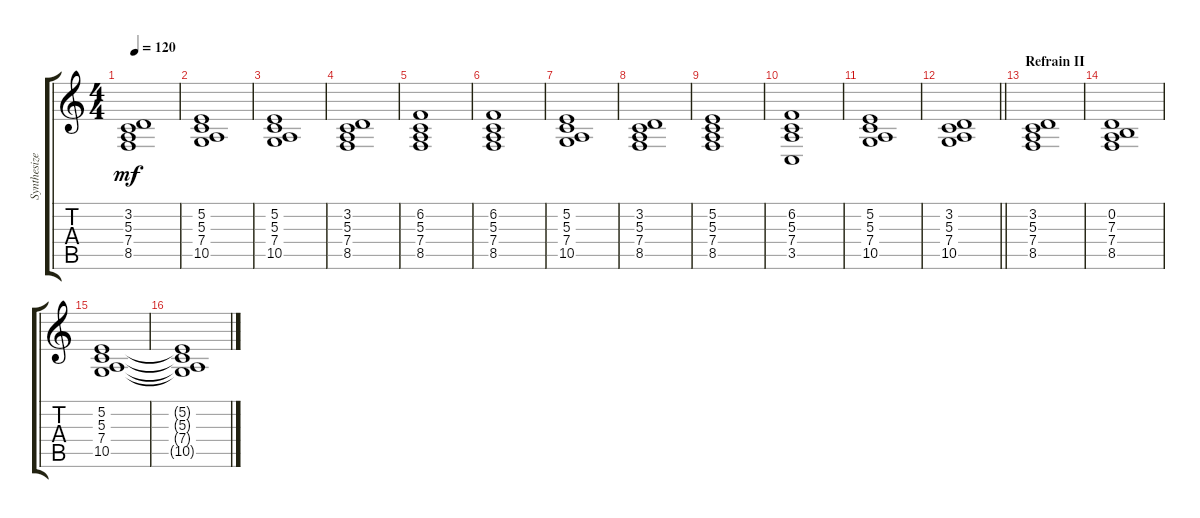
\track ("Synthesizer" "Synthesize") {instrument pad1newage}
\staff {score tabs}
\tuning (E4 B3 G3 D3 A2 E2) {hide}
\ts (4 4)
\tempo 120
\clef g2
\ks c
(3.2 5.3 7.4 8.5).1{dy mf} |
(5.2 5.3 7.4 10.5).1 |
(5.2 5.3 7.4 10.5).1 |
(3.2 5.3 7.4 8.5).1 |
(6.2 5.3 7.4 8.5).1 |
(6.2 5.3 7.4 8.5).1 |
(5.2 5.3 7.4 10.5).1 |
(3.2 5.3 7.4 8.5).1 |
(5.2 5.3 7.4 8.5).1 |
(6.2 5.3 7.4 3.5).1 |
(5.2 5.3 7.4 10.5).1 |
\barLineRight lightlight
(3.2 5.3 7.4 10.5).1 |
\section ("" "Refrain II")
(3.2 5.3 7.4 8.5).1 |
(0.2 7.3 7.4 8.5).1 |
(5.2 5.3 7.4 10.5).1 |
(5.2{t} 5.3{t} 7.4{t} 10.5{t}).1
